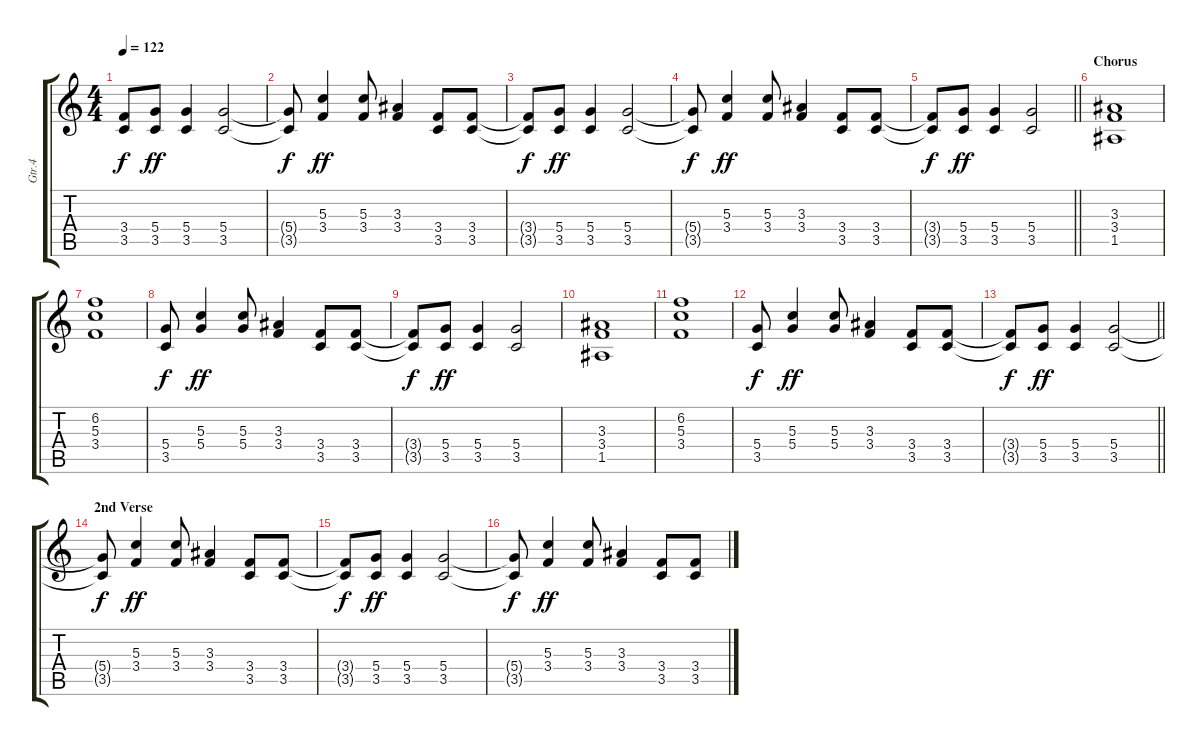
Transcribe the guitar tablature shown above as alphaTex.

\track ("Gtr.4" "Gtr.4") {instrument distortionguitar}
\staff {score tabs}
\tuning (E4 B3 G3 D3 A2 E2) {hide}
\ts (4 4)
\tempo 122
\clef g2
\ks c
(3.4{t} 3.5{t}).8{dy f} (5.4 3.5).8{dy ff} (5.4 3.5).4 (5.4 3.5).2 |
(5.4{t} 3.5{t}).8{dy f} (5.3 3.4).4{dy ff} (5.3 3.4).8 (3.3 3.4).4 (3.4 3.5).8 (3.4 3.5).8 |
(3.4{t} 3.5{t}).8{dy f} (5.4 3.5).8{dy ff} (5.4 3.5).4 (5.4 3.5).2 |
(5.4{t} 3.5{t}).8{dy f} (5.3 3.4).4{dy ff} (5.3 3.4).8 (3.3 3.4).4 (3.4 3.5).8 (3.4 3.5).8 |
\barLineRight lightlight
(3.4{t} 3.5{t}).8{dy f} (5.4 3.5).8{dy ff} (5.4 3.5).4 (5.4 3.5).2 |
\section ("" "Chorus")
(3.3 3.4 1.5).1 |
(6.2 5.3 3.4).1 |
(5.4 3.5).8{dy f} (5.3 5.4).4{dy ff} (5.3 5.4).8 (3.3 3.4).4 (3.4 3.5).8 (3.4 3.5).8 |
(3.4{t} 3.5{t}).8{dy f} (5.4 3.5).8{dy ff} (5.4 3.5).4 (5.4 3.5).2 |
(3.3 3.4 1.5).1 |
(6.2 5.3 3.4).1 |
(5.4 3.5).8{dy f} (5.3 5.4).4{dy ff} (5.3 5.4).8 (3.3 3.4).4 (3.4 3.5).8 (3.4 3.5).8 |
\barLineRight lightlight
(3.4{t} 3.5{t}).8{dy f} (5.4 3.5).8{dy ff} (5.4 3.5).4 (5.4 3.5).2 |
\section ("" "2nd Verse")
(5.4{t} 3.5{t}).8{dy f} (5.3 3.4).4{dy ff} (5.3 3.4).8 (3.3 3.4).4 (3.4 3.5).8 (3.4 3.5).8 |
(3.4{t} 3.5{t}).8{dy f} (5.4 3.5).8{dy ff} (5.4 3.5).4 (5.4 3.5).2 |
(5.4{t} 3.5{t}).8{dy f} (5.3 3.4).4{dy ff} (5.3 3.4).8 (3.3 3.4).4 (3.4 3.5).8 (3.4 3.5).8
